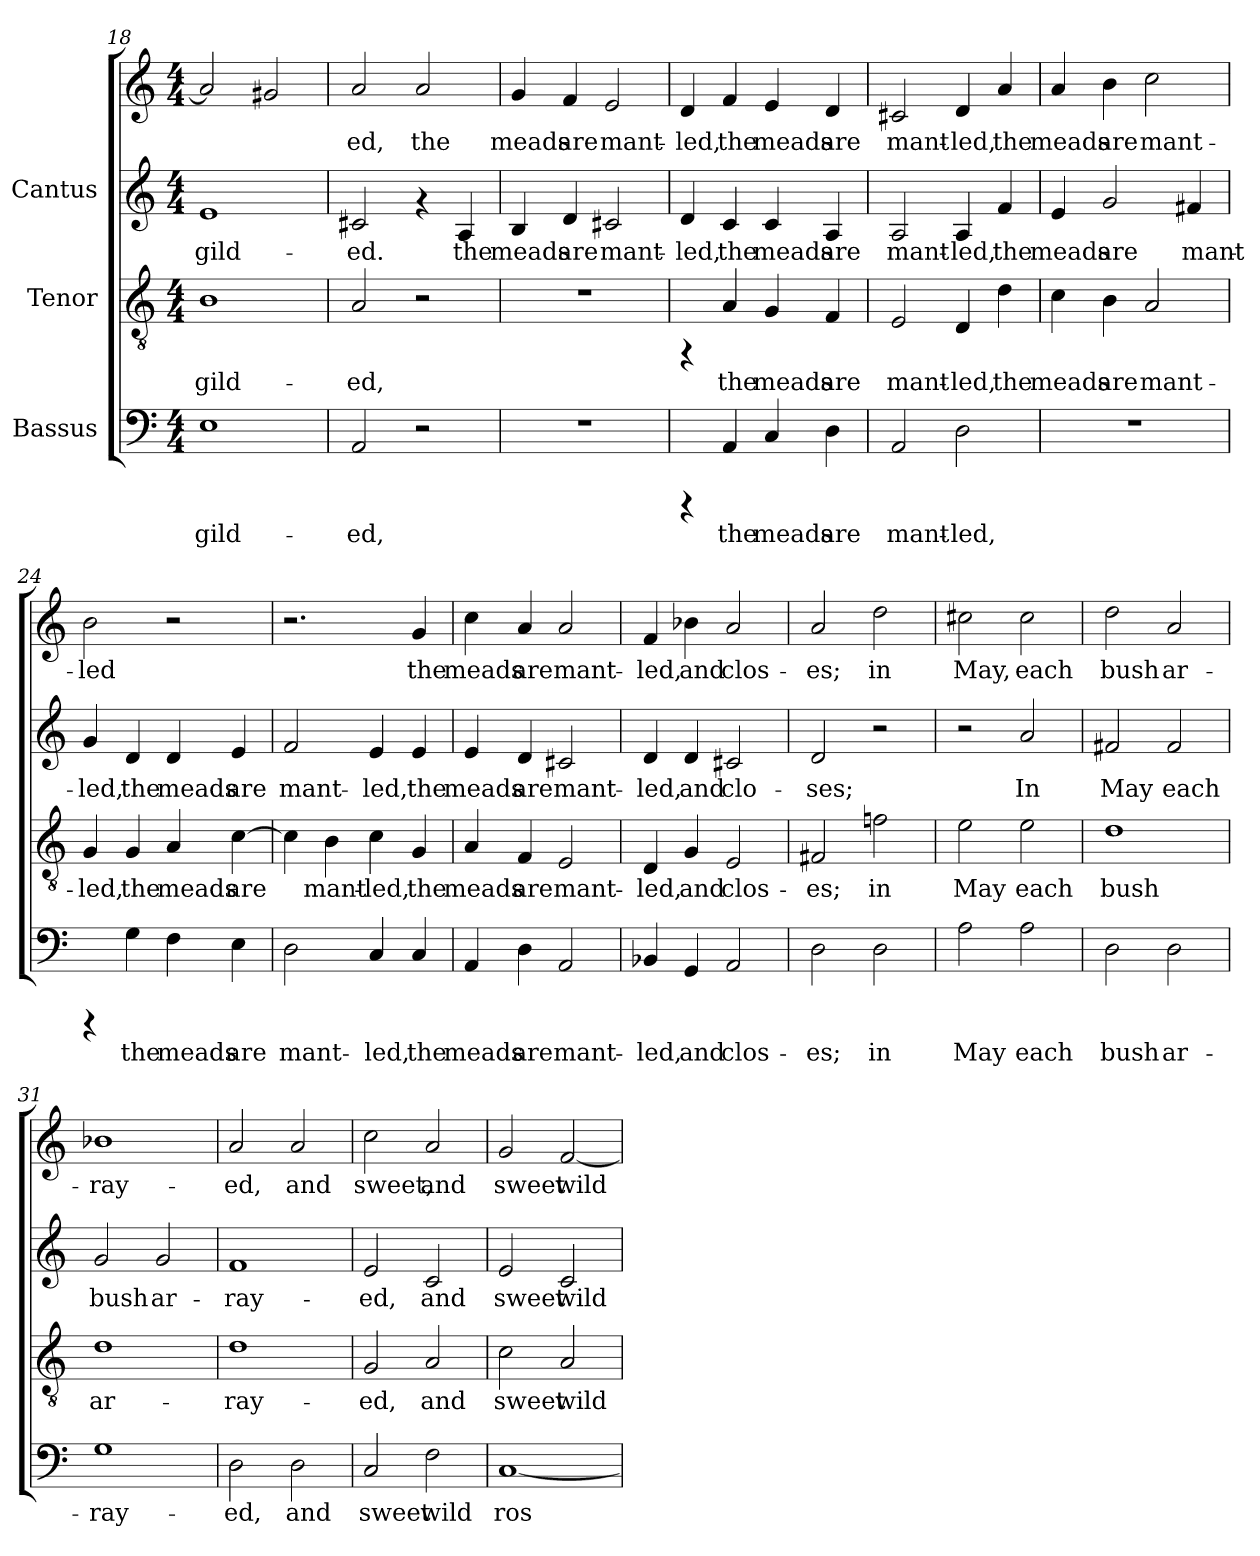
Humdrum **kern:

**kern	**text	**kern	**text	**kern	**text	**kern	**text
*part3	*part3	*part2	*part2	*part1	*part1	*part1	*part1
*staff4	*staff4	*staff3	*staff3	*staff2	*staff2	*staff1	*staff1
*I"Bassus	*	*I"Tenor	*	*I"Cantus	*	*	*
*clefF4	*	*clefGv2	*	*clefG2	*	*clefG2	*
*M4/4	*	*M4/4	*	*M4/4	*	*M4/4	*
=18	=18	=18	=18	=18	=18	=18	=18
!	!LO:LY:b:cj	!	!LO:LY:b:cj	!	!LO:LY:b:cj	!	!
1E	gild-	1B	gild-	1e	gild-	2a/]	.
.	.	.	.	.	.	2g#X/	.
=19	=19	=19	=19	=19	=19	=19	=19
!	!LO:LY:b:cj	!	!LO:LY:b:cj	!	!LO:LY:b:cj	!	!LO:LY:b:cj
2AA/	-ed,	2A/	-ed,	2c#X/	ed.	2a/	-ed,
!	!	!	!	!	!	!	!LO:LY:b:cj
2r	.	2r	.	4rf	.	2a/	the
!	!	!	!	!	!LO:LY:b:cj	!	!
.	.	.	.	4A/	the	.	.
=20	=20	=20	=20	=20	=20	=20	=20
!	!	!	!	!	!LO:LY:b:cj	!	!LO:LY:b:cj
1r	.	1r	.	4B/	-meads	4g/	meads
!	!	!	!	!	!LO:LY:b:cj	!	!LO:LY:b:cj
.	.	.	.	4d/	are	4f/	are
!	!	!	!	!	!LO:LY:b:cj	!	!LO:LY:b:cj
.	.	.	.	2c#X/	mant-	2e/	mant-
=21	=21	=21	=21	=21	=21	=21	=21
!	!	!	!	!	!LO:LY:b:cj	!	!LO:LY:b:cj
4rCCC	.	4rFF	.	4d/	led,	4d/	-led,
!	!LO:LY:b:cj	!	!LO:LY:b:cj	!	!LO:LY:b:cj	!	!LO:LY:b:cj
4AA/	the	4A/	the	4c/	the	4f/	the
!	!LO:LY:b:cj	!	!LO:LY:b:cj	!	!LO:LY:b:cj	!	!LO:LY:b:cj
4C/	meads	4G/	meads	4c/	meads	4e/	meads
!	!LO:LY:b:cj	!	!LO:LY:b:cj	!	!LO:LY:b:cj	!	!LO:LY:b:cj
4D\	are	4F/	are	4A/	are	4d/	are
!!LO:LB:g=z
=22	=22	=22	=22	=22	=22	=22	=22
!	!LO:LY:b:cj	!	!LO:LY:b:cj	!	!LO:LY:b:cj	!	!LO:LY:b:cj
2AA/	mant-	2E/	mant-	2A/	mant-	2c#X/	mant-
!	!LO:LY:b:cj	!	!LO:LY:b:cj	!	!LO:LY:b:cj	!	!LO:LY:b:cj
2D\	-led,	4D/	-led,	4A/	-led,	4d/	-led,
!	!	!	!LO:LY:b:cj	!	!LO:LY:b:cj	!	!LO:LY:b:cj
.	.	4d\	the	4f/	the	4a/	the
=23	=23	=23	=23	=23	=23	=23	=23
!	!	!	!LO:LY:b:cj	!	!LO:LY:b:cj	!	!LO:LY:b:cj
1r	.	4c\	meads	4e/	-meads	4a/	meads
!	!	!	!LO:LY:b:cj	!	!LO:LY:b:cj	!	!LO:LY:b:cj
.	.	4B\	are	2g/	are	4b\	are
!	!	!	!LO:LY:b:cj	!	!	!	!LO:LY:b:cj
.	.	2A/	mant-	.	.	2cc\	mant-
!	!	!	!	!	!LO:LY:b:cj	!	!
.	.	.	.	4f#X/	mant-	.	.
=24	=24	=24	=24	=24	=24	=24	=24
!	!	!	!LO:LY:b:cj	!	!LO:LY:b:cj	!	!LO:LY:b:cj
4rCCC	.	4G/	-led,	4g/	led,	2b\	-led
!	!LO:LY:b:cj	!	!LO:LY:b:cj	!	!LO:LY:b:cj	!	!
4G\	the	4G/	the	4d/	the	.	.
!	!LO:LY:b:cj	!	!LO:LY:b:cj	!	!LO:LY:b:cj	!	!
4F\	meads	4A/	meads	4d/	meads	2r	.
!	!LO:LY:b:cj	!	!LO:LY:b:cj	!	!LO:LY:b:cj	!	!
4E\	are	[>4c\	are	4e/	are	.	.
=25	=25	=25	=25	=25	=25	=25	=25
!	!LO:LY:b:cj	!	!LO:LY:b:cj	!	!LO:LY:b:cj	!	!
2D\	mant-	4c\]	.	2f/	mant-	2.r	.
!	!	!	!LO:LY:b:cj	!	!	!	!
.	.	4B\	mant-	.	.	.	.
!	!LO:LY:b:cj	!	!LO:LY:b:cj	!	!LO:LY:b:cj	!	!
4C/	-led,	4c\	-led,	4e/	-led,	.	.
!	!LO:LY:b:cj	!	!LO:LY:b:cj	!	!LO:LY:b:cj	!	!LO:LY:b:cj
4C/	the	4G/	the	4e/	the	4g/	the
=26	=26	=26	=26	=26	=26	=26	=26
!	!LO:LY:b:cj	!	!LO:LY:b:cj	!	!LO:LY:b:cj	!	!LO:LY:b:cj
4AA/	meads	4A/	meads	4e/	-meads	4cc\	meads
!	!LO:LY:b:cj	!	!LO:LY:b:cj	!	!LO:LY:b:cj	!	!LO:LY:b:cj
4D\	are	4F/	are	4d/	are	4a/	are
!	!LO:LY:b:cj	!	!LO:LY:b:cj	!	!LO:LY:b:cj	!	!LO:LY:b:cj
2AA/	mant-	2E/	mant-	2c#X/	mant-	2a/	mant-
!!LO:LB:g=z
=27	=27	=27	=27	=27	=27	=27	=27
!	!LO:LY:b:cj	!	!LO:LY:b:cj	!	!LO:LY:b:cj	!	!LO:LY:b:cj
4BB-X/	-led,	4D/	-led,	4d/	-led,	4f/	-led,
!	!LO:LY:b:cj	!	!LO:LY:b:cj	!	!LO:LY:b:cj	!	!LO:LY:b:cj
4GG/	and	4G/	and	4d/	and	4b-X\	and
!	!LO:LY:b:cj	!	!LO:LY:b:cj	!	!LO:LY:b:cj	!	!LO:LY:b:cj
2AA/	clos-	2E/	clos-	2c#X/	clo-	2a/	clos-
=28	=28	=28	=28	=28	=28	=28	=28
!	!LO:LY:b:cj	!	!LO:LY:b:cj	!	!LO:LY:b:cj	!	!LO:LY:b:cj
2D\	-es;	2F#X/	-es;	2d/	ses;	2a/	-es;
!	!LO:LY:b:cj	!	!LO:LY:b:cj	!	!	!	!LO:LY:b:cj
2D\	in	2fn\	in	2r	.	2dd\	in
=29	=29	=29	=29	=29	=29	=29	=29
!	!LO:LY:b:cj	!	!LO:LY:b:cj	!	!	!	!LO:LY:b:cj
2A\	May	2e\	May	2r	.	2cc#X\	May,
!	!LO:LY:b:cj	!	!LO:LY:b:cj	!	!LO:LY:b:cj	!	!LO:LY:b:cj
2A\	each	2e\	each	2a/	In	2cc#\	each
=30	=30	=30	=30	=30	=30	=30	=30
!	!LO:LY:b:cj	!	!LO:LY:b:cj	!	!LO:LY:b:cj	!	!LO:LY:b:cj
2D\	bush	1d	bush	2f#X/	-May	2dd\	bush
!	!LO:LY:b:cj	!	!	!	!LO:LY:b:cj	!	!LO:LY:b:cj
2D\	ar-	.	.	2f#/	each	2a/	ar-
=31	=31	=31	=31	=31	=31	=31	=31
!	!LO:LY:b:cj	!	!LO:LY:b:cj	!	!LO:LY:b:cj	!	!LO:LY:b:cj
1G	-ray-	1d	ar-	2g/	-bush	1b-X	ray-
!	!	!	!	!	!LO:LY:b:cj	!	!
.	.	.	.	2g/	ar-	.	.
=32	=32	=32	=32	=32	=32	=32	=32
!	!LO:LY:b:cj	!	!LO:LY:b:cj	!	!LO:LY:b:cj	!	!LO:LY:b:cj
2D\	-ed,	1d	-ray-	1f	ray-	2a/	-ed,
!	!LO:LY:b:cj	!	!	!	!	!	!LO:LY:b:cj
2D\	and	.	.	.	.	2a/	and
=33	=33	=33	=33	=33	=33	=33	=33
!	!LO:LY:b:cj	!	!LO:LY:b:cj	!	!LO:LY:b:cj	!	!LO:LY:b:cj
2C/	sweet	2G/	-ed,	2e/	ed,	2cc\	-sweet,
!	!LO:LY:b:cj	!	!LO:LY:b:cj	!	!LO:LY:b:cj	!	!LO:LY:b:cj
2F\	wild	2A/	and	2c/	and	2a/	and
!!LO:PB:g=z
=34	=34	=34	=34	=34	=34	=34	=34
!	!LO:LY:b:cj	!	!LO:LY:b:cj	!	!LO:LY:b:cj	!	!LO:LY:b:cj
[<1C	ros-	2c\	sweet	2e/	sweet	2g/	sweet
!	!	!	!LO:LY:b:cj	!	!LO:LY:b:cj	!	!LO:LY:b:cj
.	.	2A/	wild	2c/	wild	[<2f/	wild
=	=	=	=	=	=	=	=
*-	*-	*-	*-	*-	*-	*-	*-
